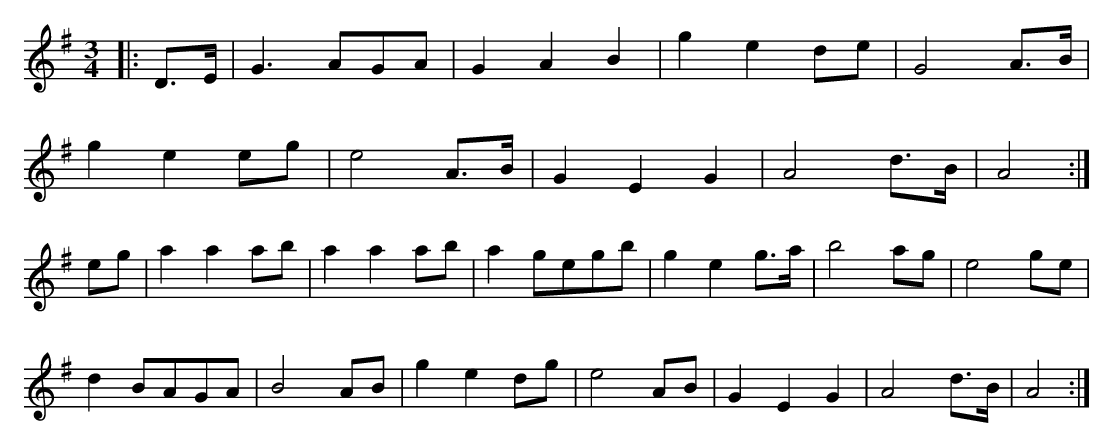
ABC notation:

X:1
M:3/4
K:G
|:D>E|G3 AGA|G2 A2 B2|g2 e2 de|G4 A>B|
g2 e2 eg|e4 A>B|G2 E2 G2|A4 d>B|A4:|
eg|a2 a2 ab|a2 a2 ab|a2 gegb|g2 e2 g>a|b4 ag|e4 ge|
d2 BAGA|B4 AB|g2 e2 dg|e4 AB|G2 E2 G2|A4 d>B|A4:|
